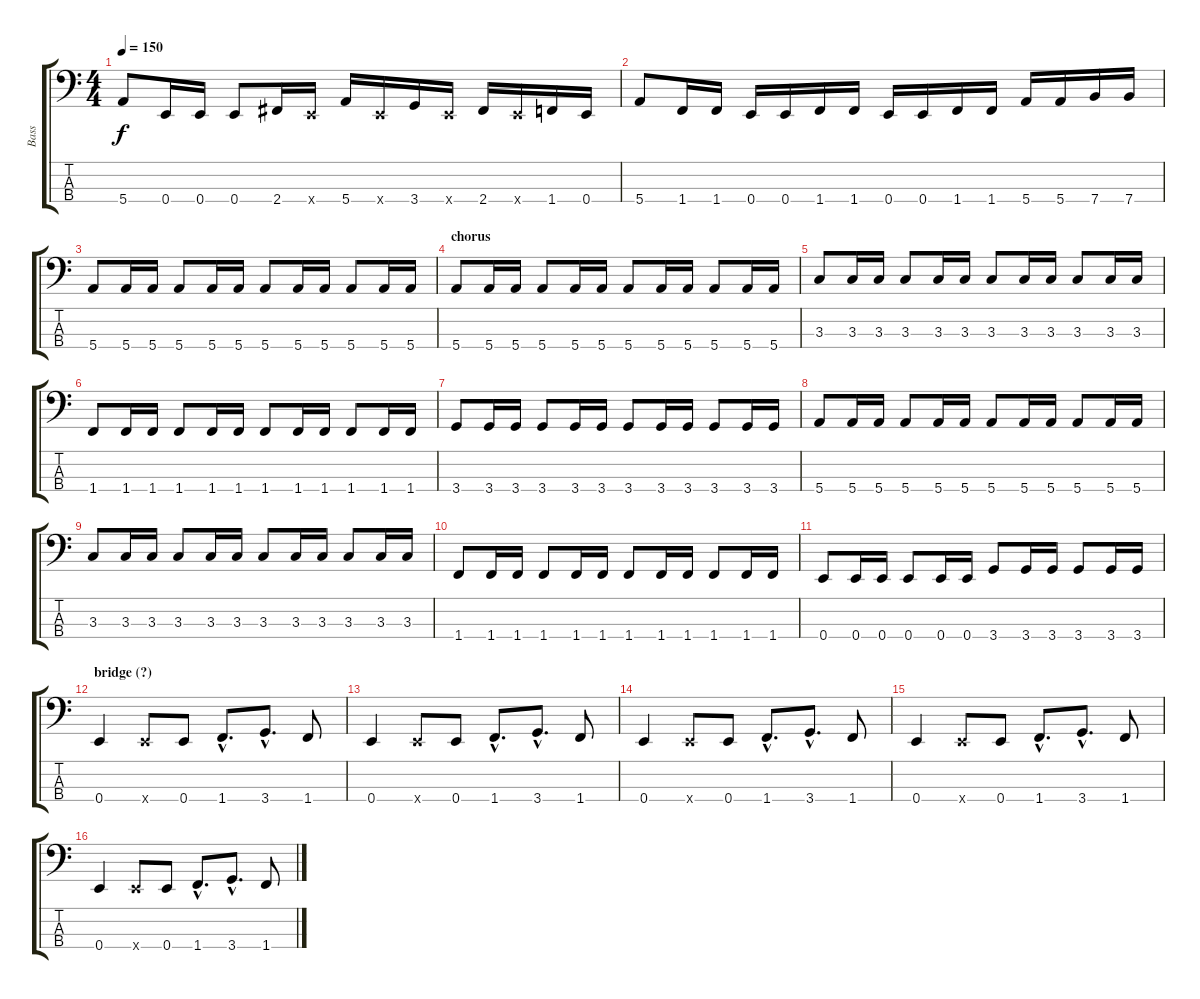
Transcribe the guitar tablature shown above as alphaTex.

\track ("Bass" "Bass") {instrument slapbass1}
\staff {score tabs}
\tuning (G2 D2 A1 E1) {hide}
\ts (4 4)
\tempo 150
\clef f4
\ks c
5.4.8{dy f} 0.4.16 0.4.16 0.4.8 2.4.16 0.4{x}.16 5.4.16 0.4{x}.16 3.4.16 0.4{x}.16 2.4.16 0.4{x}.16 1.4.16 0.4.16 |
5.4.8 1.4.16 1.4.16 0.4.16 0.4.16 1.4.16 1.4.16 0.4.16 0.4.16 1.4.16 1.4.16 5.4.16 5.4.16 7.4.16 7.4.16 |
5.4.8 5.4.16 5.4.16 5.4.8 5.4.16 5.4.16 5.4.8 5.4.16 5.4.16 5.4.8 5.4.16 5.4.16 |
\section ("" "chorus")
5.4.8 5.4.16 5.4.16 5.4.8 5.4.16 5.4.16 5.4.8 5.4.16 5.4.16 5.4.8 5.4.16 5.4.16 |
3.3.8 3.3.16 3.3.16 3.3.8 3.3.16 3.3.16 3.3.8 3.3.16 3.3.16 3.3.8 3.3.16 3.3.16 |
1.4.8 1.4.16 1.4.16 1.4.8 1.4.16 1.4.16 1.4.8 1.4.16 1.4.16 1.4.8 1.4.16 1.4.16 |
3.4.8 3.4.16 3.4.16 3.4.8 3.4.16 3.4.16 3.4.8 3.4.16 3.4.16 3.4.8 3.4.16 3.4.16 |
5.4.8 5.4.16 5.4.16 5.4.8 5.4.16 5.4.16 5.4.8 5.4.16 5.4.16 5.4.8 5.4.16 5.4.16 |
3.3.8 3.3.16 3.3.16 3.3.8 3.3.16 3.3.16 3.3.8 3.3.16 3.3.16 3.3.8 3.3.16 3.3.16 |
1.4.8 1.4.16 1.4.16 1.4.8 1.4.16 1.4.16 1.4.8 1.4.16 1.4.16 1.4.8 1.4.16 1.4.16 |
0.4.8 0.4.16 0.4.16 0.4.8 0.4.16 0.4.16 3.4.8 3.4.16 3.4.16 3.4.8 3.4.16 3.4.16 |
\section ("" "bridge (?)")
0.4.4 0.4{x}.8 0.4.8 1.4{hac}.8{d} 3.4{hac}.8{d} 1.4.8 |
0.4.4 0.4{x}.8 0.4.8 1.4{hac}.8{d} 3.4{hac}.8{d} 1.4.8 |
0.4.4 0.4{x}.8 0.4.8 1.4{hac}.8{d} 3.4{hac}.8{d} 1.4.8 |
0.4.4 0.4{x}.8 0.4.8 1.4{hac}.8{d} 3.4{hac}.8{d} 1.4.8 |
0.4.4 0.4{x}.8 0.4.8 1.4{hac}.8{d} 3.4{hac}.8{d} 1.4.8
